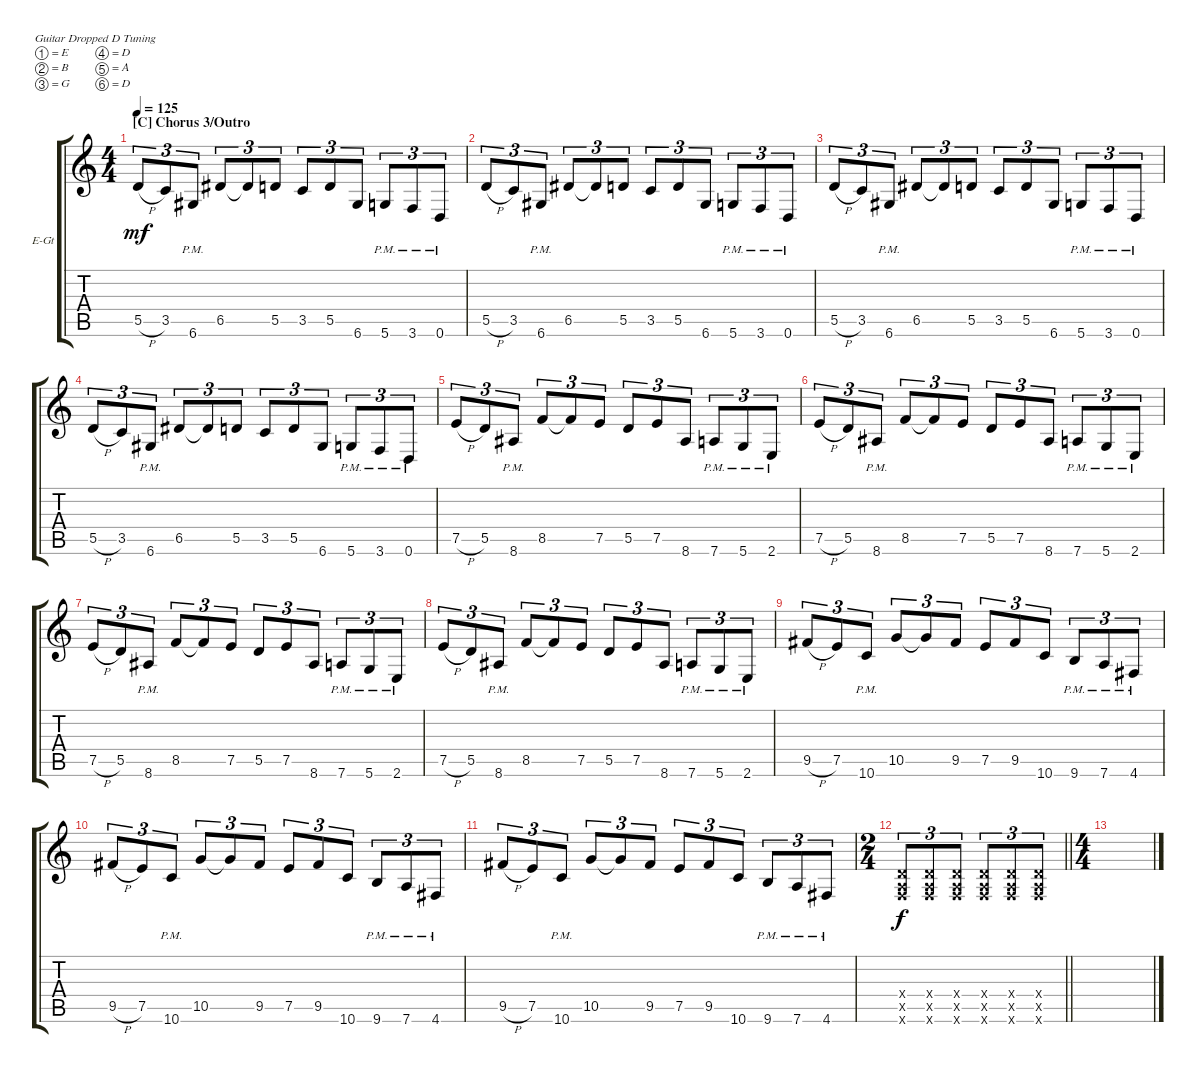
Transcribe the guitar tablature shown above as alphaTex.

\defaultSystemsLayout 4
\bracketExtendMode groupsimilarinstruments
\firstSystemTrackNameOrientation horizontal
\otherSystemsTrackNameOrientation horizontal
\track ("Rythem 2" "E-Gt") {instrument distortionguitar}
\staff {score tabs}
\tuning (E4 B3 G3 D3 A2 D2)
\ts (4 4)
\section ("C" "Chorus 3/Outro")
\tempo 125
\clef g2
\scale
0.333333
\ks c
5.5{h}.8{tu (3 2) dy mf} 3.5.8{tu (3 2)} 6.6{pm}.8{tu (3 2)} 6.5.8{tu (3 2)} 6.5{t}.8{tu (3 2)} 5.5.8{tu (3 2)} 3.5.8{tu (3 2)} 5.5.8{tu (3 2)} 6.6.8{tu (3 2)} 5.6{pm}.8{tu (3 2)} 3.6{pm}.8{tu (3 2)} 0.6{pm}.8{tu (3 2)} |
\scale
0.333333 5.5{h}.8{tu (3 2)} 3.5.8{tu (3 2)} 6.6{pm}.8{tu (3 2)} 6.5.8{tu (3 2)} 6.5{t}.8{tu (3 2)} 5.5.8{tu (3 2)} 3.5.8{tu (3 2)} 5.5.8{tu (3 2)} 6.6.8{tu (3 2)} 5.6{pm}.8{tu (3 2)} 3.6{pm}.8{tu (3 2)} 0.6{pm}.8{tu (3 2)} |
\scale
0.333333 5.5{h}.8{tu (3 2)} 3.5.8{tu (3 2)} 6.6{pm}.8{tu (3 2)} 6.5.8{tu (3 2)} 6.5{t}.8{tu (3 2)} 5.5.8{tu (3 2)} 3.5.8{tu (3 2)} 5.5.8{tu (3 2)} 6.6.8{tu (3 2)} 5.6{pm}.8{tu (3 2)} 3.6{pm}.8{tu (3 2)} 0.6{pm}.8{tu (3 2)} |
\scale
0.333333 5.5{h}.8{tu (3 2)} 3.5.8{tu (3 2)} 6.6{pm}.8{tu (3 2)} 6.5.8{tu (3 2)} 6.5{t}.8{tu (3 2)} 5.5.8{tu (3 2)} 3.5.8{tu (3 2)} 5.5.8{tu (3 2)} 6.6.8{tu (3 2)} 5.6{pm}.8{tu (3 2)} 3.6{pm}.8{tu (3 2)} 0.6{pm}.8{tu (3 2)} |
\scale
0.333333 7.5{h}.8{tu (3 2)} 5.5.8{tu (3 2)} 8.6{pm}.8{tu (3 2)} 8.5.8{tu (3 2)} 8.5{t}.8{tu (3 2)} 7.5.8{tu (3 2)} 5.5.8{tu (3 2)} 7.5.8{tu (3 2)} 8.6.8{tu (3 2)} 7.6{pm}.8{tu (3 2)} 5.6{pm}.8{tu (3 2)} 2.6{pm}.8{tu (3 2)} |
\scale
0.333333 7.5{h}.8{tu (3 2)} 5.5.8{tu (3 2)} 8.6{pm}.8{tu (3 2)} 8.5.8{tu (3 2)} 8.5{t}.8{tu (3 2)} 7.5.8{tu (3 2)} 5.5.8{tu (3 2)} 7.5.8{tu (3 2)} 8.6.8{tu (3 2)} 7.6{pm}.8{tu (3 2)} 5.6{pm}.8{tu (3 2)} 2.6{pm}.8{tu (3 2)} |
\scale
0.333333 7.5{h}.8{tu (3 2)} 5.5.8{tu (3 2)} 8.6{pm}.8{tu (3 2)} 8.5.8{tu (3 2)} 8.5{t}.8{tu (3 2)} 7.5.8{tu (3 2)} 5.5.8{tu (3 2)} 7.5.8{tu (3 2)} 8.6.8{tu (3 2)} 7.6{pm}.8{tu (3 2)} 5.6{pm}.8{tu (3 2)} 2.6{pm}.8{tu (3 2)} |
\scale
0.333333 7.5{h}.8{tu (3 2)} 5.5.8{tu (3 2)} 8.6{pm}.8{tu (3 2)} 8.5.8{tu (3 2)} 8.5{t}.8{tu (3 2)} 7.5.8{tu (3 2)} 5.5.8{tu (3 2)} 7.5.8{tu (3 2)} 8.6.8{tu (3 2)} 7.6{pm}.8{tu (3 2)} 5.6{pm}.8{tu (3 2)} 2.6{pm}.8{tu (3 2)} |
\scale
0.333333 9.5{h}.8{tu (3 2)} 7.5.8{tu (3 2)} 10.6{pm}.8{tu (3 2)} 10.5.8{tu (3 2)} 10.5{t}.8{tu (3 2)} 9.5.8{tu (3 2)} 7.5.8{tu (3 2)} 9.5.8{tu (3 2)} 10.6.8{tu (3 2)} 9.6{pm}.8{tu (3 2)} 7.6{pm}.8{tu (3 2)} 4.6{pm}.8{tu (3 2)} |
\scale
0.333333 9.5{h}.8{tu (3 2)} 7.5.8{tu (3 2)} 10.6{pm}.8{tu (3 2)} 10.5.8{tu (3 2)} 10.5{t}.8{tu (3 2)} 9.5.8{tu (3 2)} 7.5.8{tu (3 2)} 9.5.8{tu (3 2)} 10.6.8{tu (3 2)} 9.6{pm}.8{tu (3 2)} 7.6{pm}.8{tu (3 2)} 4.6{pm}.8{tu (3 2)} |
\scale
0.333333 9.5{h}.8{tu (3 2)} 7.5.8{tu (3 2)} 10.6{pm}.8{tu (3 2)} 10.5.8{tu (3 2)} 10.5{t}.8{tu (3 2)} 9.5.8{tu (3 2)} 7.5.8{tu (3 2)} 9.5.8{tu (3 2)} 10.6.8{tu (3 2)} 9.6{pm}.8{tu (3 2)} 7.6{pm}.8{tu (3 2)} 4.6{pm}.8{tu (3 2)} |
\ts (2 4)
\scale
0.395904
\barLineRight lightlight
(0.4{x} 0.5{x} 3.6{x}).8{tu (3 2) dy f} (0.4{x} 0.5{x} 3.6{x}).8{tu (3 2)} (0.4{x} 0.5{x} 3.6{x}).8{tu (3 2)} (0.4{x} 0.5{x} 3.6{x}).8{tu (3 2)} (0.4{x} 0.5{x} 3.6{x}).8{tu (3 2)} (0.4{x} 0.5{x} 3.6{x}).8{tu (3 2)} |
\ts (4 4)
\scale
0.395904 |
\scale
0.208191
